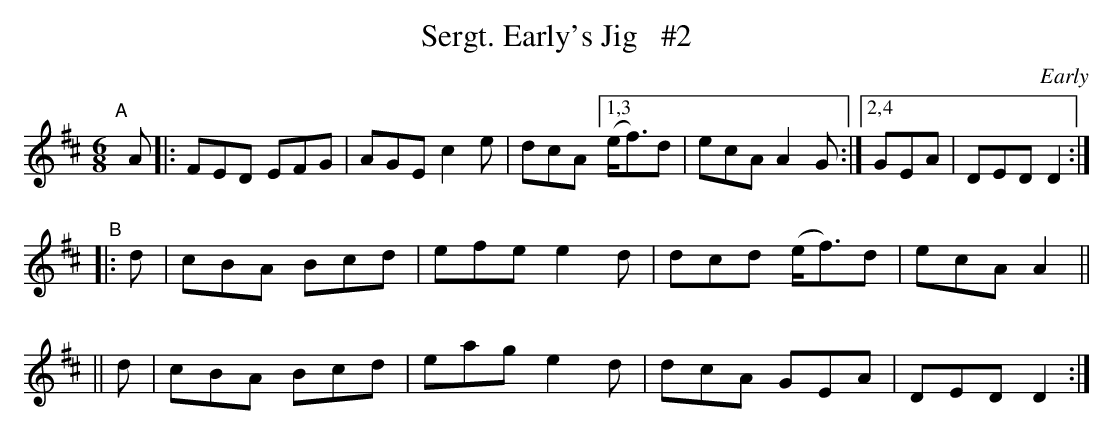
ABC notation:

X:1
T: Sergt. Early's Jig   #2
O: Early
M: 6/8
L: 1/8
K: D
"^A"\
[|]A |: FED EFG | AGE c2e |dcA [1,3 (e<f)d | ecA A2G :|[2,4 GEA | DED D2 :|
"^B"\
|: d | cBA Bcd | efe e2d | dcd (e<f)d | ecA A2 ||
|| d | cBA Bcd | eag e2d | dcA GEA | DED D2 :|
